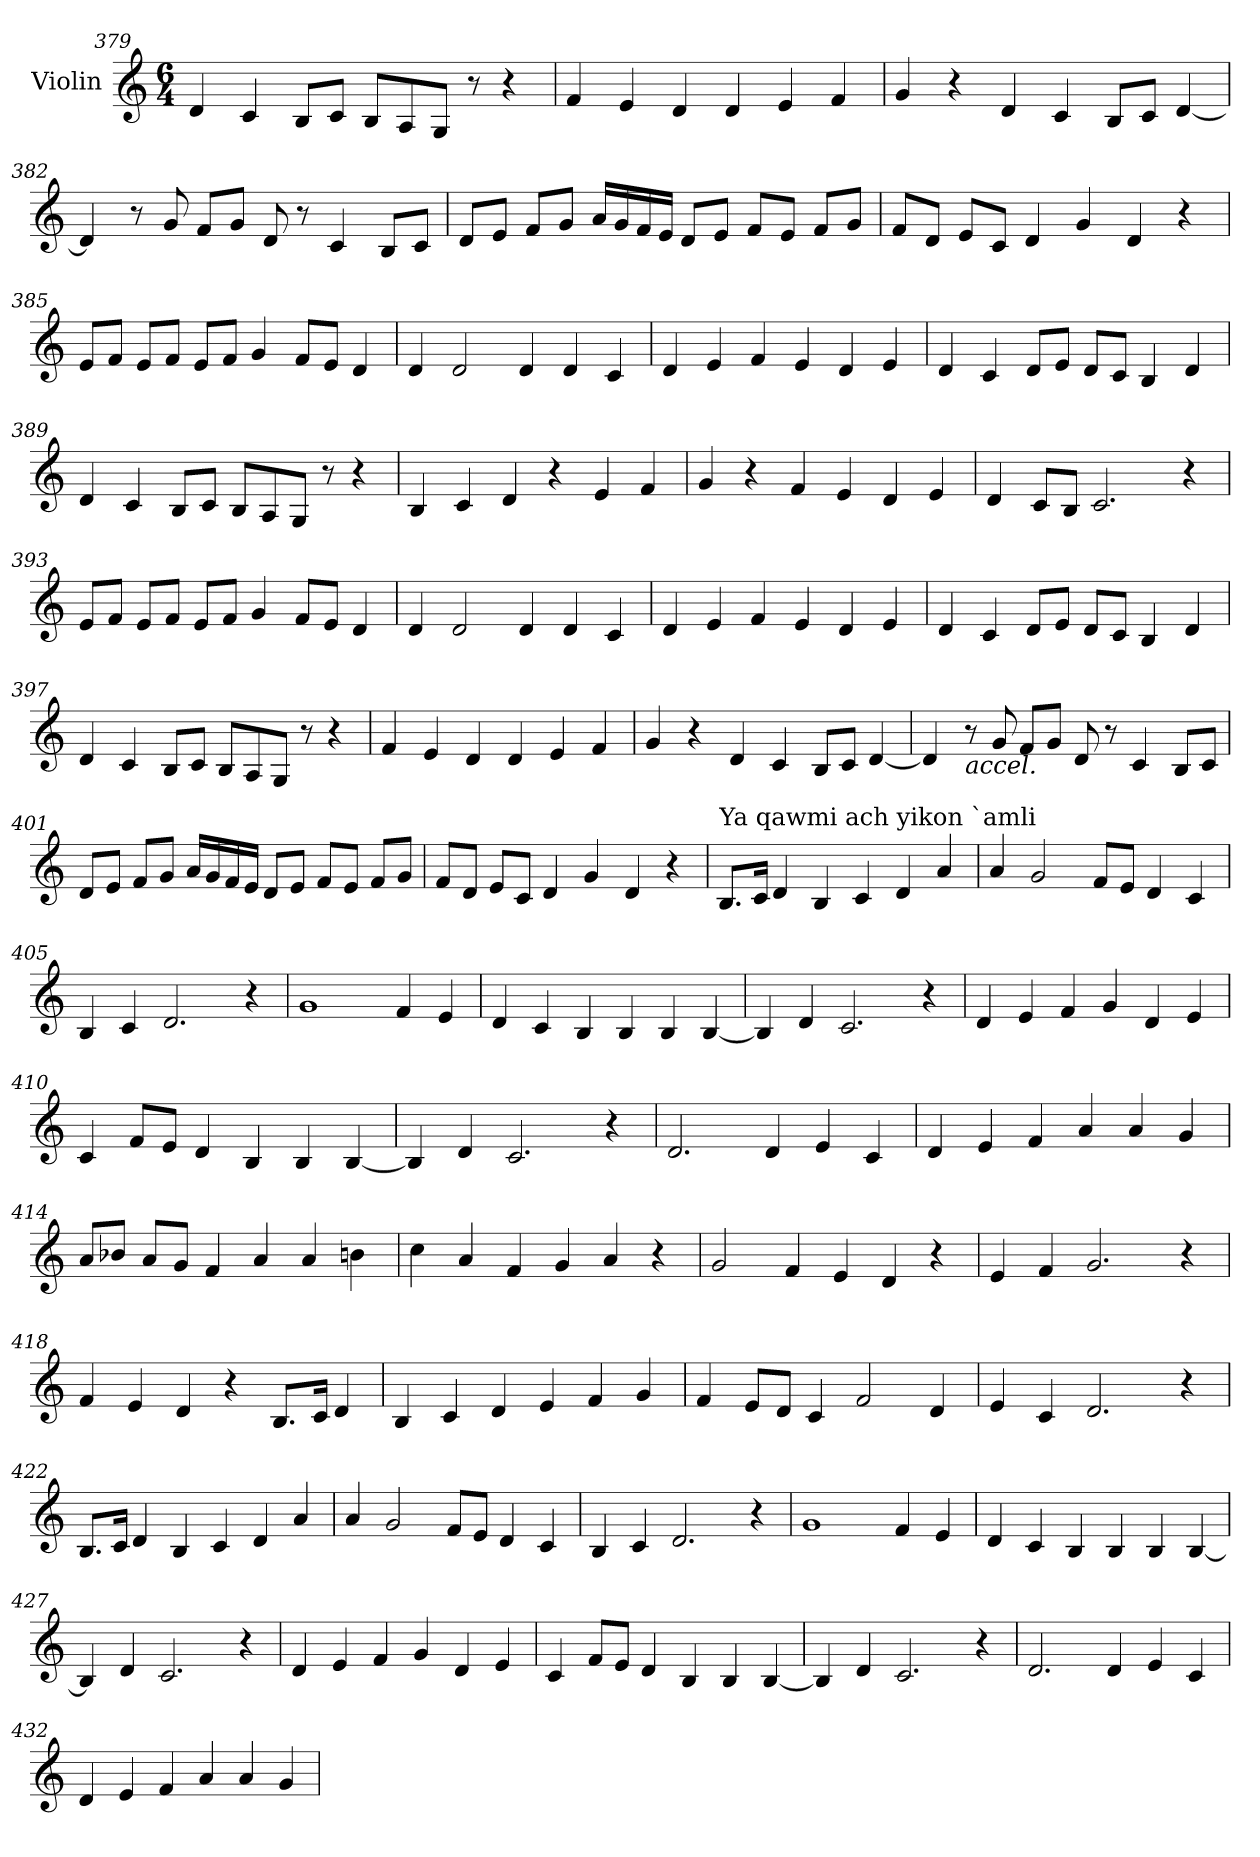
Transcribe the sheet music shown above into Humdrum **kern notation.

**kern
*part1
*staff1
*I"Violin
!!LO:LB:g=z
*clefG2
*k[]
*M6/4
=379
4d/
4c/
8B/L
8c/J
8B/L
8A/
8G/J
8r
4r
=380
4f/
4e/
4d/
4d/
4e/
4f/
=381
4g/
4r
4d/
4c/
8B/L
8c/J
[4d/
!!LO:LB:g=z
=382
4d/]
8r
8g/
8f/L
8g/J
8d/
8r
4c/
8B/L
8c/J
=383
8d/L
8e/J
8f/L
8g/J
16a/LL
16g/
16f/
16e/JJ
8d/L
8e/J
8f/L
8e/J
8f/L
8g/J
=384
8f/L
8d/J
8e/L
8c/J
4d/
4g/
4d/
4r
!!LO:LB:g=z
=385
8e/L
8f/J
8e/L
8f/J
8e/L
8f/J
4g/
8f/L
8e/J
4d/
=386
4d/
2d/
4d/
4d/
4c/
=387
4d/
4e/
4f/
4e/
4d/
4e/
=388
4d/
4c/
8d/L
8e/J
8d/L
8c/J
4B/
4d/
!!LO:LB:g=z
=389
4d/
4c/
8B/L
8c/J
8B/L
8A/
8G/J
8r
4r
=390
4B/
4c/
4d/
4r
4e/
4f/
=391
4g/
4r
4f/
4e/
4d/
4e/
=392
4d/
8c/L
8B/J
2.c/
4r
!!LO:LB:g=z
=393
8e/L
8f/J
8e/L
8f/J
8e/L
8f/J
4g/
8f/L
8e/J
4d/
=394
4d/
2d/
4d/
4d/
4c/
=395
4d/
4e/
4f/
4e/
4d/
4e/
=396
4d/
4c/
8d/L
8e/J
8d/L
8c/J
4B/
4d/
!!LO:LB:g=z
=397
4d/
4c/
8B/L
8c/J
8B/L
8A/
8G/J
8r
4r
=398
4f/
4e/
4d/
4d/
4e/
4f/
=399
4g/
4r
4d/
4c/
8B/L
8c/J
[4d/
!!LO:PB:g=z
=400
4d/]
!LO:TX:b:i:t=accel.
8r
8g/
8f/L
8g/J
8d/
8r
4c/
8B/L
8c/J
=401
8d/L
8e/J
8f/L
8g/J
16a/LL
16g/
16f/
16e/JJ
8d/L
8e/J
8f/L
8e/J
8f/L
8g/J
=402
8f/L
8d/J
8e/L
8c/J
4d/
4g/
4d/
4r
!!LO:PB:g=z
=403
*MM110
!LO:TX:a:t=Ya qawmi ach yikon `amli
8.B/L
16c/Jk
4d/
4B/
4c/
4d/
4a/
=404
4a/
2g/
8f/L
8e/J
4d/
4c/
=405
4B/
4c/
2.d/
4r
!!LO:LB:g=z
=406
1g
4f/
4e/
=407
4d/
4c/
4B/
4B/
4B/
[4B/
=408
4B/]
4d/
2.c/
4r
=409
4d/
4e/
4f/
4g/
4d/
4e/
!!LO:LB:g=z
=410
4c/
8f/L
8e/J
4d/
4B/
4B/
[4B/
=411
4B/]
4d/
2.c/
4r
=412
2.d/
4d/
4e/
4c/
=413
4d/
4e/
4f/
4a/
4a/
4g/
!!LO:LB:g=z
=414
8a/L
8b-X/J
8a/L
8g/J
4f/
4a/
4a/
4bn\
=415
4cc\
4a/
4f/
4g/
4a/
4r
=416
2g/
4f/
4e/
4d/
4r
=417
4e/
4f/
2.g/
4r
!!LO:LB:g=z
=418
4f/
4e/
4d/
4r
8.B/L
16c/Jk
4d/
=419
4B/
4c/
4d/
4e/
4f/
4g/
=420
4f/
8e/L
8d/J
4c/
2f/
4d/
=421
4e/
4c/
2.d/
4r
!!LO:LB:g=z
=422
8.B/L
16c/Jk
4d/
4B/
4c/
4d/
4a/
=423
4a/
2g/
8f/L
8e/J
4d/
4c/
=424
4B/
4c/
2.d/
4r
!!LO:LB:g=z
=425
1g
4f/
4e/
=426
4d/
4c/
4B/
4B/
4B/
[4B/
=427
4B/]
4d/
2.c/
4r
=428
4d/
4e/
4f/
4g/
4d/
4e/
!!LO:LB:g=z
=429
4c/
8f/L
8e/J
4d/
4B/
4B/
[4B/
=430
4B/]
4d/
2.c/
4r
=431
2.d/
4d/
4e/
4c/
=432
4d/
4e/
4f/
4a/
4a/
4g/
=
*-
